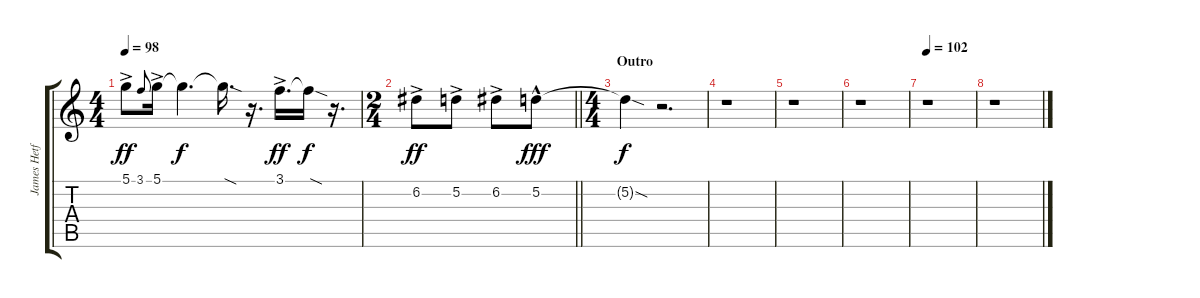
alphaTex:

\track ("James Hetfield (Vocals)" "James Hetf") {instrument overdrivenguitar}
\staff {score tabs}
\tuning (D4 A3 F3 C3 G2 D2) {hide}
\ts (4 4)
\tempo 98
\clef g2
\ks c
5.1{ac}.8{dy ff} 3.1.8{gr onbeat} 5.1{ac}.16 5.1{t}.4{d dy f} 5.1{sod t}.16{d} r.16{d} 3.1{ac}.16{d dy ff} 3.1{sod t}.16{dy f} r.16{d} |
\ts (2 4)
\barLineRight lightlight
6.2{ac}.8{dy ff} 5.2{ac}.8 6.2{ac}.8 5.2{hac}.8{dy fff} |
\ts (4 4)
\section ("" "Outro")
5.2{sod t}.4{dy f} r.2{d} |
r.1 |
r.1 |
r.1 |
\tempo 102
r.1 |
r.1
